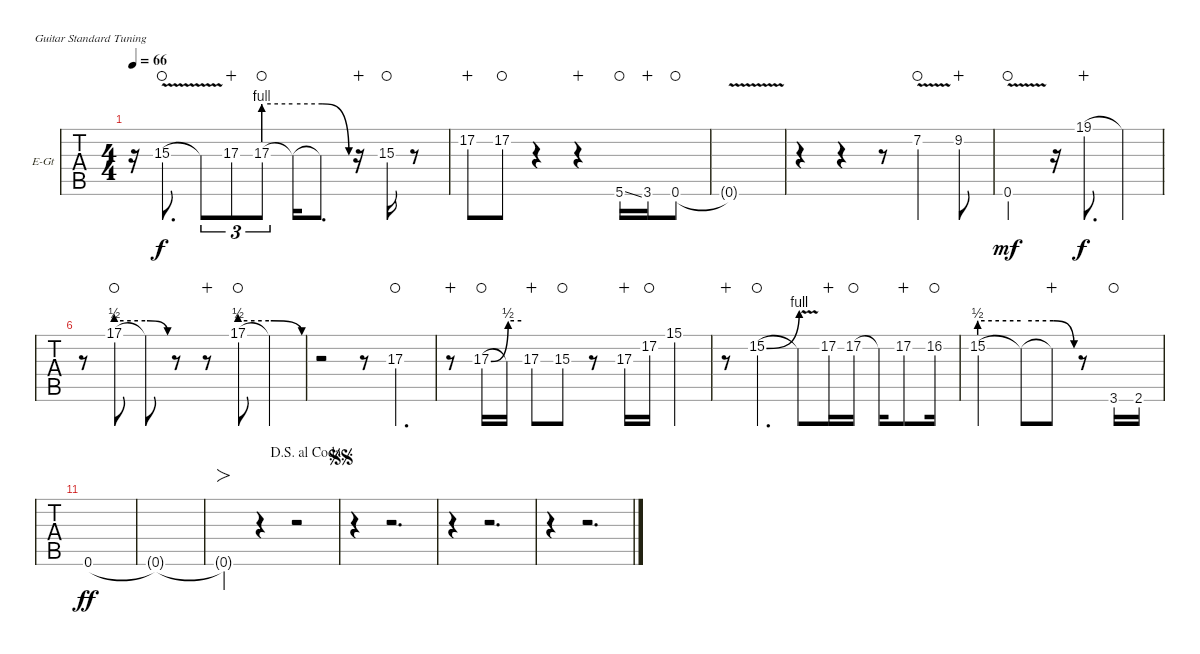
\bracketExtendMode nobrackets
\firstSystemTrackNameOrientation horizontal
\otherSystemsTrackNameOrientation horizontal
\defaultBarNumberDisplay FirstOfSystem
\track ("Talkbox solo" "E-Gt") {instrument overdrivenguitar}
\staff {tabs}
\tuning (E4 B3 G3 D3 A2 E2)
\ts (4 4)
\tempo 66
\clef g2
\ks c
r.16{dy f} 15.3{v}.8{d waho} 15.3{v t}.8{tu (3 2)} 17.3.8{tu (3 2) wahc} 17.3{be (prebend 0 4 60 4)}.8{tu (3 2) waho} 17.3{be (hold 0 4 60 4) t}.16 17.3{be (release 0 4 60 0) t}.8{d} r.16{wahc} 15.3.16{waho} r.8 |
17.2.8{wahc} 17.2.8{waho} r.4 r.4{wahc} 5.6{ss}.16{waho} 3.6.16{wahc} 0.6.8{waho} |
0.6{v t}.1 |
r.4 r.4 r.8 7.2{v}.4{waho} 9.2.8{wahc} |
0.6{v}.2{dy mf waho} r.16 19.1.8{d dy f wahc} 19.1{t}.4 |
r.8 17.1{be (prebend 0 2 60 2)}.8{waho} 17.1{be (release 0 2 60 0) t}.8 r.8 r.8{wahc} 17.1{be (prebend 0 2 60 2)}.8{waho} 17.1{be (release 0 2 60 0) t}.4 |
r.2 r.8 17.3.4{d waho} |
r.8{wahc} 17.3{be (bend 0 0 60 2)}.16{waho} 17.3{be (hold 0 2 60 2) t}.16 17.3.8{wahc} 15.3.8{waho} r.8 17.3.16{wahc} 17.2.16{waho} 15.1.4 |
r.8{wahc} 15.2{be (bend 0 0 60 4)}.4{d waho} 15.2{v t}.8 17.2.16{wahc} 17.2.16{waho} 17.2{t}.16 17.2.8{wahc} 16.2.16{waho} |
15.2{be (prebend 0 2 60 2)}.2 15.2{be (hold 0 2 60 2) t}.8 15.2{be (release 0 2 60 0) t}.8{wahc} r.8 3.6.16{waho} 2.6.16 |
0.6.1{dy ff} |
0.6{t}.1 |
\jump dalsegnoalcoda
0.6{t}.4{fo} r.4 r.2 |
\jump segnosegno
r.4 r.2{d} |
r.4 r.2{d} |
r.4 r.2{d}
